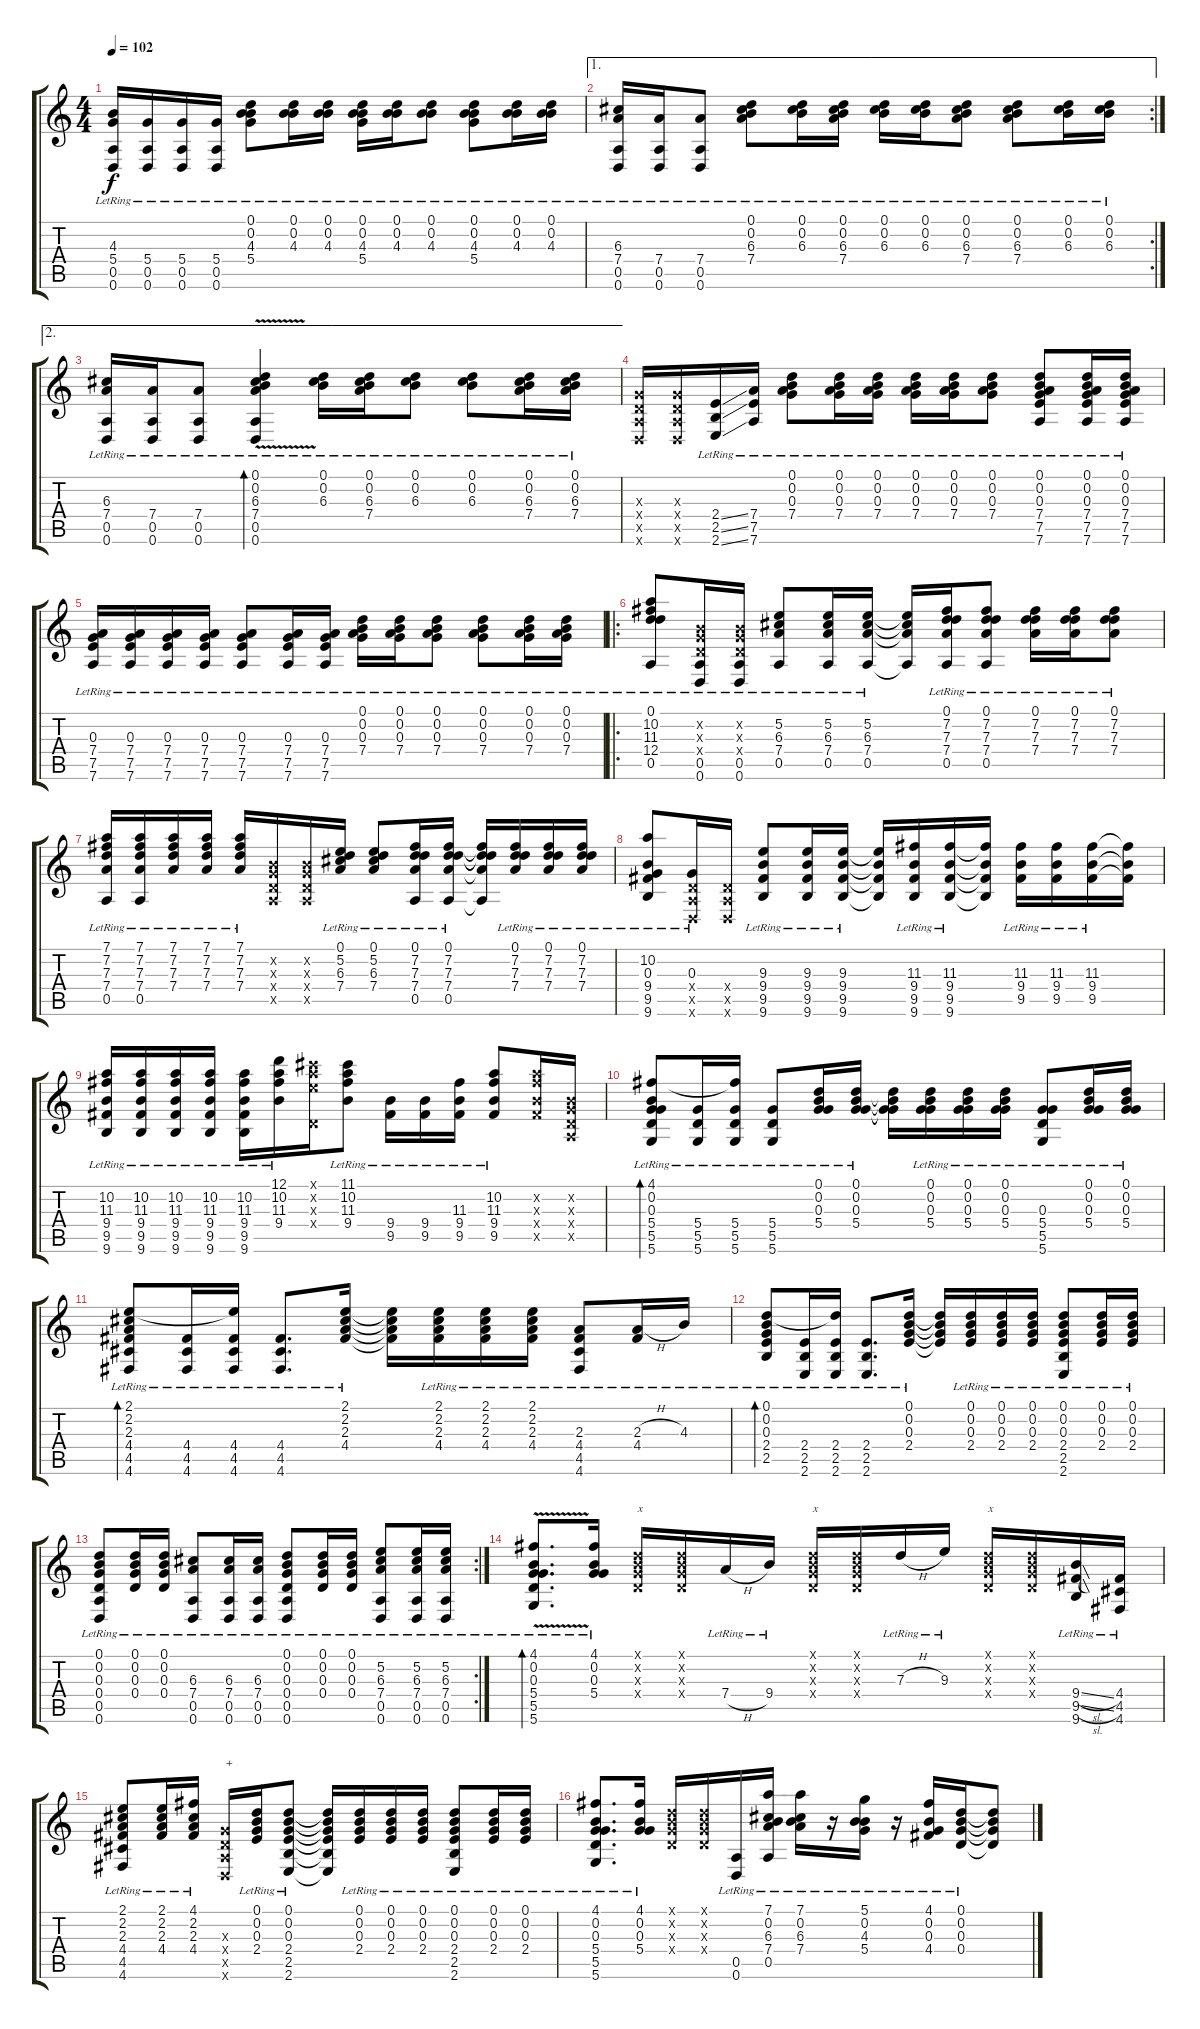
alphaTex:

\track "" {instrument acousticguitarnylon}
\staff {score tabs}
\tuning (D4 B3 G3 D3 A2 D2) {hide}
\ts (4 4)
\tempo 102
\clef g2
\ks c
(4.3{lr} 5.4{lr} 0.5{lr} 0.6{lr}).16{dy f} (5.4{lr} 0.5{lr} 0.6{lr}).16 (5.4{lr} 0.5{lr} 0.6{lr}).16 (5.4{lr} 0.5{lr} 0.6{lr}).16 (0.1{lr} 0.2{lr} 4.3{lr} 5.4{lr}).8 (0.1{lr} 0.2{lr} 4.3{lr}).16 (0.1{lr} 0.2{lr} 4.3{lr}).16 (0.1{lr} 0.2{lr} 4.3{lr} 5.4{lr}).16 (0.1{lr} 0.2{lr} 4.3{lr}).16 (0.1{lr} 0.2{lr} 4.3{lr}).8 (0.1{lr} 0.2{lr} 4.3{lr} 5.4{lr}).8 (0.1{lr} 0.2{lr} 4.3{lr}).16 (0.1{lr} 0.2{lr} 4.3{lr}).16 |
\ae 1
\rc 2
(6.3{lr} 7.4{lr} 0.5{lr} 0.6{lr}).16 (7.4{lr} 0.5{lr} 0.6{lr}).16 (7.4{lr} 0.5{lr} 0.6{lr}).8 (0.1{lr} 0.2{lr} 6.3{lr} 7.4{lr}).8 (0.1{lr} 0.2{lr} 6.3{lr}).16 (0.1{lr} 0.2{lr} 6.3{lr} 7.4{lr}).16 (0.1{lr} 0.2{lr} 6.3{lr}).16 (0.1{lr} 0.2{lr} 6.3{lr}).16 (0.1{lr} 0.2{lr} 6.3{lr} 7.4{lr}).8 (0.1{lr} 0.2{lr} 6.3{lr} 7.4{lr}).8 (0.1{lr} 0.2{lr} 6.3{lr}).16 (0.1{lr} 0.2{lr} 6.3{lr}).16 |
\ae 2
(6.3{lr} 7.4{lr} 0.5{lr} 0.6{lr}).16 (7.4{lr} 0.5{lr} 0.6{lr}).16 (7.4{lr} 0.5{lr} 0.6{lr}).8 (0.1{v lr} 0.2{v lr} 6.3{v lr} 7.4{v lr} 0.5{v lr} 0.6{v lr}).4{bd 240} (0.1{lr} 0.2{lr} 6.3{lr}).16 (0.1{lr} 0.2{lr} 6.3{lr} 7.4{lr}).16 (0.1{lr} 0.2{lr} 6.3{lr}).8 (0.1{lr} 0.2{lr} 6.3{lr}).8 (0.1{lr} 0.2{lr} 6.3{lr} 7.4{lr}).16 (0.1{lr} 0.2{lr} 6.3{lr} 7.4{lr}).16 |
(0.3{x} 0.4{x} 0.5{x} 0.6{x}).16 (0.3{x} 0.4{x} 0.5{x} 0.6{x}).16 (2.4{ss lr} 2.5{ss lr} 2.6{ss lr}).16 (7.4{lr} 7.5{lr} 7.6{lr}).16 (0.1{lr} 0.2{lr} 0.3{lr} 7.4{lr}).8 (0.1{lr} 0.2{lr} 0.3{lr} 7.4{lr}).16 (0.1{lr} 0.2{lr} 0.3{lr} 7.4{lr}).16 (0.1{lr} 0.2{lr} 0.3{lr} 7.4{lr}).16 (0.1{lr} 0.2{lr} 0.3{lr} 7.4{lr}).16 (0.1{lr} 0.2{lr} 0.3{lr} 7.4{lr}).8 (0.1{lr} 0.2{lr} 0.3{lr} 7.4{lr} 7.5{lr} 7.6{lr}).8 (0.1{lr} 0.2{lr} 0.3{lr} 7.4{lr} 7.5{lr} 7.6{lr}).16 (0.1{lr} 0.2{lr} 0.3{lr} 7.4{lr} 7.5{lr} 7.6{lr}).16 |
(0.3{lr} 7.4{lr} 7.5{lr} 7.6{lr}).16 (0.3{lr} 7.4{lr} 7.5{lr} 7.6{lr}).16 (0.3{lr} 7.4{lr} 7.5{lr} 7.6{lr}).16 (0.3{lr} 7.4{lr} 7.5{lr} 7.6{lr}).16 (0.3{lr} 7.4{lr} 7.5{lr} 7.6{lr}).8 (0.3{lr} 7.4{lr} 7.5{lr} 7.6{lr}).16 (0.3{lr} 7.4{lr} 7.5{lr} 7.6{lr}).16 (0.1{lr} 0.2{lr} 0.3{lr} 7.4{lr}).16 (0.1{lr} 0.2{lr} 0.3{lr} 7.4{lr}).16 (0.1{lr} 0.2{lr} 0.3{lr} 7.4{lr}).8 (0.1{lr} 0.2{lr} 0.3{lr} 7.4{lr}).8 (0.1{lr} 0.2{lr} 0.3{lr} 7.4{lr}).16 (0.1{lr} 0.2{lr} 0.3{lr} 7.4{lr}).16 |
\ro
(0.1{lr} 10.2{lr} 11.3{lr} 12.4{lr} 0.5{lr}).8 (0.2{x} 0.3{x} 0.4{x} 0.5{lr} 0.6{lr}).16 (0.2{x} 0.3{x} 0.4{x} 0.5{lr} 0.6{lr}).16 (5.2{lr} 6.3{lr} 7.4{lr} 0.5{lr}).8 (5.2{lr} 6.3{lr} 7.4{lr} 0.5{lr}).16 (5.2{lr} 6.3{lr} 7.4{lr} 0.5{lr}).16 (5.2{t} 6.3{t} 7.4{t} 0.5{t}).16 (0.1{lr} 7.2{lr} 7.3{lr} 7.4{lr} 0.5{lr}).16 (0.1{lr} 7.2{lr} 7.3{lr} 7.4{lr} 0.5{lr}).8 (0.1{lr} 7.2{lr} 7.3{lr} 7.4{lr}).16 (0.1{lr} 7.2{lr} 7.3{lr} 7.4{lr}).16 (0.1{lr} 7.2{lr} 7.3{lr} 7.4{lr}).8 |
(7.1{lr} 7.2{lr} 7.3{lr} 7.4{lr} 0.5{lr}).16 (7.1{lr} 7.2{lr} 7.3{lr} 7.4{lr} 0.5{lr}).16 (7.1{lr} 7.2{lr} 7.3{lr} 7.4{lr}).16 (7.1{lr} 7.2{lr} 7.3{lr} 7.4{lr}).16 (7.1{lr} 7.2{lr} 7.3{lr} 7.4{lr}).16 (0.2{x} 0.3{x} 0.4{x} 0.5{x}).16 (0.2{x} 0.3{x} 0.4{x} 0.5{x}).16 (0.1{lr} 5.2{lr} 6.3{lr} 7.4{lr}).16 (0.1{lr} 5.2{lr} 6.3{lr} 7.4{lr}).8 (0.1{lr} 7.2{lr} 7.3{lr} 7.4{lr} 0.5{lr}).16 (0.1{lr} 7.2{lr} 7.3{lr} 7.4{lr} 0.5{lr}).16 (0.1{t} 7.2{t} 7.3{t} 7.4{t} 0.5{t}).16 (0.1{lr} 7.2{lr} 7.3{lr} 7.4{lr}).16 (0.1{lr} 7.2{lr} 7.3{lr} 7.4{lr}).16 (0.1{lr} 7.2{lr} 7.3{lr} 7.4{lr}).16 |
(10.2{lr} 0.3{lr} 9.4{lr} 9.5{lr} 9.6{lr}).8 (0.3{lr} 0.4{x} 0.5{x} 0.6{x}).16 (0.4{x} 0.5{x} 0.6{x}).16 (9.3{lr} 9.4{lr} 9.5{lr} 9.6{lr}).8 (9.3{lr} 9.4{lr} 9.5{lr} 9.6{lr}).16 (9.3{lr} 9.4{lr} 9.5{lr} 9.6{lr}).16 (9.3{t} 9.4{t} 9.5{t} 9.6{t}).16 (11.3{lr} 9.4{lr} 9.5{lr} 9.6{lr}).16 (11.3{lr} 9.4{lr} 9.5{lr} 9.6{lr}).16 (11.3{t} 9.4{t} 9.5{t} 9.6{t}).16 (11.3{lr} 9.4{lr} 9.5{lr}).16 (11.3{lr} 9.4{lr} 9.5{lr}).16 (11.3{lr} 9.4{lr} 9.5{lr}).16 (11.3{t} 9.4{t} 9.5{t}).16 |
(10.2{lr} 11.3{lr} 9.4{lr} 9.5{lr} 9.6{lr}).16 (10.2{lr} 11.3{lr} 9.4{lr} 9.5{lr} 9.6{lr}).16 (10.2{lr} 11.3{lr} 9.4{lr} 9.5{lr} 9.6{lr}).16 (10.2{lr} 11.3{lr} 9.4{lr} 9.5{lr} 9.6{lr}).16 (10.2{lr} 11.3{lr} 9.4{lr} 9.5{lr} 9.6{lr}).16 (12.1{lr} 10.2{lr} 11.3{lr} 9.4{lr}).16 (11.1{x} 10.2{x} 9.3{x} 0.4{x}).16 (11.1{lr} 10.2{lr} 11.3{lr} 9.4{lr}).8 (9.4{lr} 9.5{lr}).16 (9.4{lr} 9.5{lr}).16 (11.3{lr} 9.4{lr} 9.5{lr}).16 (10.2{lr} 11.3{lr} 9.4{lr} 9.5{lr}).8 (10.2{x} 11.3{x} 9.4{x} 9.5{x}).16 (0.2{x} 0.3{x} 0.4{x} 0.5{x}).16 |
(4.1{lr} 0.2{lr} 0.3{lr} 5.4{lr} 5.5{lr} 5.6{lr}).8{bd 240} (5.4{lr} 5.5{lr} 5.6{lr}).16 (4.1{t} 5.4{lr} 5.5{lr} 5.6{lr}).16 (5.4{lr} 5.5{lr} 5.6{lr}).8 (0.1{lr} 0.2{lr} 0.3{lr} 5.4{lr}).16 (0.1{lr} 0.2{lr} 0.3{lr} 5.4{lr}).16 (0.1{t} 0.2{t} 0.3{t} 5.4{t}).16 (0.1{lr} 0.2{lr} 0.3{lr} 5.4{lr}).16 (0.1{lr} 0.2{lr} 0.3{lr} 5.4{lr}).16 (0.1{lr} 0.2{lr} 0.3{lr} 5.4{lr}).16 (0.3{lr} 5.4{lr} 5.5{lr} 5.6{lr}).8 (0.1{lr} 0.2{lr} 0.3{lr} 5.4{lr}).16 (0.1{lr} 0.2{lr} 0.3{lr} 5.4{lr}).16 |
(2.1{lr} 2.2{lr} 2.3{lr} 4.4{lr} 4.5{lr} 4.6{lr}).8{bd 240} (4.4{lr} 4.5{lr} 4.6{lr}).16 (2.1{t} 4.4{lr} 4.5{lr} 4.6{lr}).16 (4.4{lr} 4.5{lr} 4.6{lr}).8{d} (2.1{lr} 2.2{lr} 2.3{lr} 4.4{lr}).16 (2.1{t} 2.2{t} 2.3{t} 4.4{t}).16 (2.1{lr} 2.2{lr} 2.3{lr} 4.4{lr}).16 (2.1{lr} 2.2{lr} 2.3{lr} 4.4{lr}).16 (2.1{lr} 2.2{lr} 2.3{lr} 4.4{lr}).16 (2.3{lr} 4.4{lr} 4.5{lr} 4.6{lr}).8 (2.3{h lr} 4.4{lr}).16 4.3{lr}.16 |
(0.1{lr} 0.2{lr} 0.3{lr} 2.4{lr} 2.5{lr}).8{bd 240} (2.4{lr} 2.5{lr} 2.6{lr}).16 (0.1{t} 2.4{lr} 2.5{lr} 2.6{lr}).16 (2.4{lr} 2.5{lr} 2.6{lr}).8{d} (0.1{lr} 0.2{lr} 0.3{lr} 2.4{lr}).16 (0.1{t} 0.2{t} 0.3{t} 2.4{t}).16 (0.1{lr} 0.2{lr} 0.3{lr} 2.4{lr}).16 (0.1{lr} 0.2{lr} 0.3{lr} 2.4{lr}).16 (0.1{lr} 0.2{lr} 0.3{lr} 2.4{lr}).16 (0.1{lr} 0.2{lr} 0.3{lr} 2.4{lr} 2.5{lr} 2.6{lr}).8 (0.1{lr} 0.2{lr} 0.3{lr} 2.4{lr}).16 (0.1{lr} 0.2{lr} 0.3{lr} 2.4{lr}).16 |
\rc 2
(0.1{lr} 0.2{lr} 0.3{lr} 0.4{lr} 0.5{lr} 0.6{lr}).8 (0.1{lr} 0.2{lr} 0.3{lr} 0.4{lr}).16 (0.1{lr} 0.2{lr} 0.3{lr} 0.4{lr}).16 (6.3{lr} 7.4{lr} 0.5{lr} 0.6{lr}).8 (6.3{lr} 7.4{lr} 0.5{lr} 0.6{lr}).16 (6.3{lr} 7.4{lr} 0.5{lr} 0.6{lr}).16 (0.1{lr} 0.2{lr} 0.3{lr} 0.4{lr} 0.5{lr} 0.6{lr}).8 (0.1{lr} 0.2{lr} 0.3{lr} 0.4{lr}).16 (0.1{lr} 0.2{lr} 0.3{lr} 0.4{lr}).16 (5.2{lr} 6.3{lr} 7.4{lr} 0.5{lr} 0.6{lr}).8 (5.2{lr} 6.3{lr} 7.4{lr} 0.5{lr} 0.6{lr}).16 (5.2{lr} 6.3{lr} 7.4{lr} 0.5{lr} 0.6{lr}).16 |
(4.1{lr} 0.2{lr} 0.3{lr} 5.4{lr} 5.5{lr} 5.6{v lr}).8{d bd 120} (4.1{lr} 0.2{lr} 0.3{lr} 5.4{lr}).16 (0.1{x} 0.2{x} 0.3{x} 0.4{x}).16{txt "x"} (0.1{x} 0.2{x} 0.3{x} 0.4{x}).16 7.4{h lr}.16 9.4{lr}.16 (0.1{x} 0.2{x} 0.3{x} 0.4{x}).16{txt "x"} (0.1{x} 0.2{x} 0.3{x} 0.4{x}).16 7.3{h lr}.16 9.3{lr}.16 (0.1{x} 0.2{x} 0.3{x} 0.4{x}).16{txt "x"} (0.1{x} 0.2{x} 0.3{x} 0.4{x}).16 (9.4{sl lr} 9.5{sl lr} 9.6{lr}).16 (4.4{lr} 4.5{lr} 4.6{lr}).16 |
(2.1{lr} 2.2{lr} 2.3{lr} 4.4{lr} 4.5{lr} 4.6{lr}).8 (2.1{lr} 2.2{lr} 2.3{lr} 4.4{lr}).16 (4.1{lr} 2.2{lr} 2.3{lr} 4.4{lr}).16 (0.3{x} 0.4{x} 0.5{x} 0.6{x}).16{txt "+"} (0.1{lr} 0.2{lr} 0.3{lr} 2.4{lr}).16 (0.1{lr} 0.2{lr} 0.3{lr} 2.4{lr} 2.5{lr} 2.6{lr}).8 (0.1{t} 0.2{t} 0.3{t} 2.4{t} 2.5{t} 2.6{t}).16 (0.1{lr} 0.2{lr} 0.3{lr} 2.4{lr}).16 (0.1{lr} 0.2{lr} 0.3{lr} 2.4{lr}).16 (0.1{lr} 0.2{lr} 0.3{lr} 2.4{lr}).16 (0.1{lr} 0.2{lr} 0.3{lr} 2.4{lr} 2.5{lr} 2.6{lr}).8 (0.1{lr} 0.2{lr} 0.3{lr} 2.4{lr}).16 (0.1{lr} 0.2{lr} 0.3{lr} 2.4{lr}).16 |
(4.1{lr} 0.2{lr} 0.3{lr} 5.4{lr} 5.5{lr} 5.6{lr}).8{d} (4.1{lr} 0.2{lr} 0.3{lr} 5.4{lr}).16 (0.1{x} 0.2{x} 0.3{x} 0.4{x}).16 (0.1{x} 0.2{x} 0.3{x} 0.4{x}).16 (0.5{lr} 0.6{lr}).16 (7.1{lr} 0.2{lr} 6.3{lr} 7.4{lr} 0.5{lr}).16 (7.1{lr} 0.2{lr} 6.3{lr} 7.4{lr}).16 r.16 (5.1{lr} 0.2{lr} 4.3{lr} 5.4{lr}).16 r.16 (4.1{lr} 0.2{lr} 0.3{lr} 4.4{lr}).16 (0.1{lr} 0.2{lr} 0.3{lr} 0.4{lr}).16 (0.1{t} 0.2{t} 0.3{t} 0.4{t}).8
